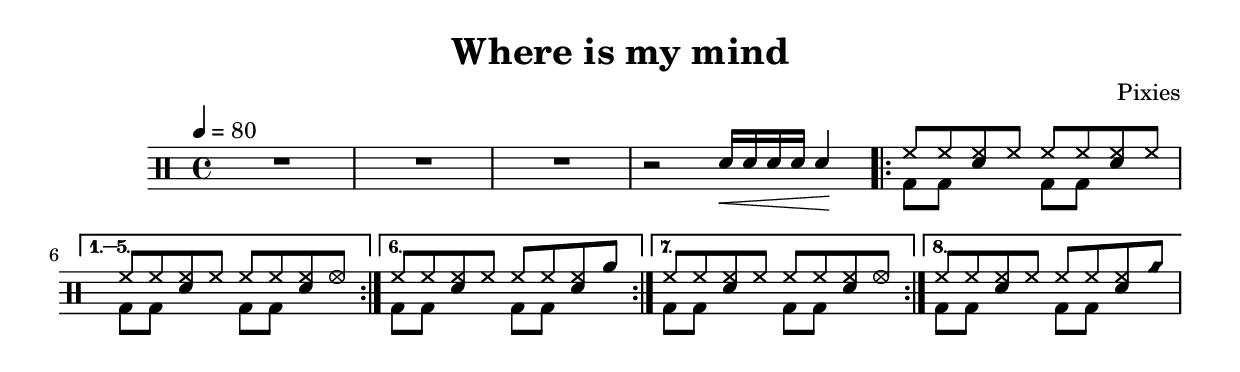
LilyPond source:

\version "2.14.2"

\header 
{
	title="Where is my mind"
	composer="Pixies"
}

upHalfTheme = \drummode
{
  hh8 hh << sn hh >> hh 
}

upHalfThemeA = \drummode
{
  hh8 hh << sn hh >> hhho 
}

upHalfThemeB = \drummode
{
  hh8 hh << sn hh >> rb 
}

upHalfThemeC = \drummode
{
  hh8 hh << sn hh >> cyms 
}

upTheme = 
{
  \upHalfTheme \upHalfTheme
}

upThemeA = 
{
  \upHalfTheme \upHalfThemeA
}

upThemeB = 
{
  \upHalfTheme \upHalfThemeB
}

upThemeC = 
{
  \upHalfTheme \upHalfThemeC 
}

up = \drummode
{
  sn16\< sn sn sn sn4\!

  \repeat volta 8 { \upTheme }
  \alternative
  {
    { \upThemeA }
    { \upThemeB }
    { \upThemeA }
    { \upThemeC }
  }
}

downHalfTheme = \drummode 
{
  bd8 bd s4 
}

downTheme =
{
  \downHalfTheme 
  \downHalfTheme
}

down = \drummode 
{
  s2

  % Looks buggy: there should be 16 repeats, but the rendering doesn't follow
  % voice 1
  \repeat unfold 5 { \downTheme }
}

song = 
\new DrumStaff 
{
  \tempo 4=80 
  R1*3
  r2

  <<
    \new DrumVoice { \voiceOne \up }
    \new DrumVoice { \voiceTwo \down }
  >>
}

% Layout
\score
{
  \song
  \layout { }
}

% MIDI
% Unfolded repeats are required for MIDI when using multiple voices
\score
{
  \unfoldRepeats
  {
    \song
  }
  \midi { }
}

